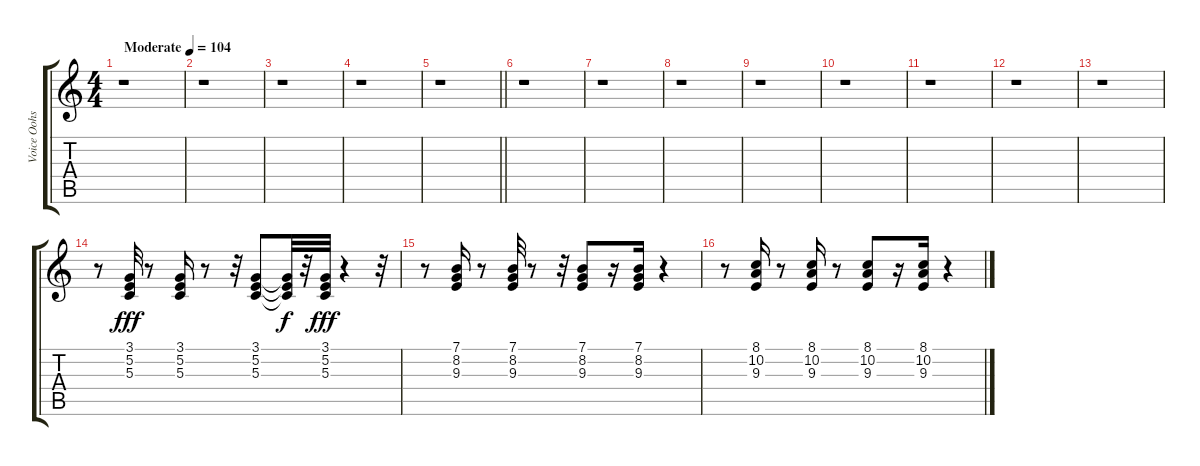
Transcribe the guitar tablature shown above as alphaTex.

\track ("Voice Oohs" "Voice Oohs") {instrument voiceoohs}
\staff {score tabs}
\tuning (E4 B3 G3 D3 A2 E2) {hide}
\ts (4 4)
\tempo (104 "Moderate")
\clef g2
\ks c
r.1{dy fff instrument voiceoohs} |
r.1 |
r.1 |
r.1 |
\barLineRight lightlight
r.1 |
r.1 |
r.1 |
r.1 |
r.1 |
r.1 |
r.1 |
r.1 |
r.1 |
r.8 (3.1 5.2 5.3).32 r.8 (3.1 5.2 5.3).16 r.8 r.32 (3.1 5.2 5.3).8 (3.1{t} 5.2{t} 5.3{t}).32{dy f} r.32 (3.1 5.2 5.3).32{dy fff} r.4 r.32 |
r.8 (7.1 8.2 9.3).16 r.8 (7.1 8.2 9.3).32 r.8 r.32 (7.1 8.2 9.3).8 r.16 (7.1 8.2 9.3).16 r.4 |
r.8 (8.1 10.2 9.3).16 r.8 (8.1 10.2 9.3).16 r.8 (8.1 10.2 9.3).8 r.16 (8.1 10.2 9.3).16 r.4
